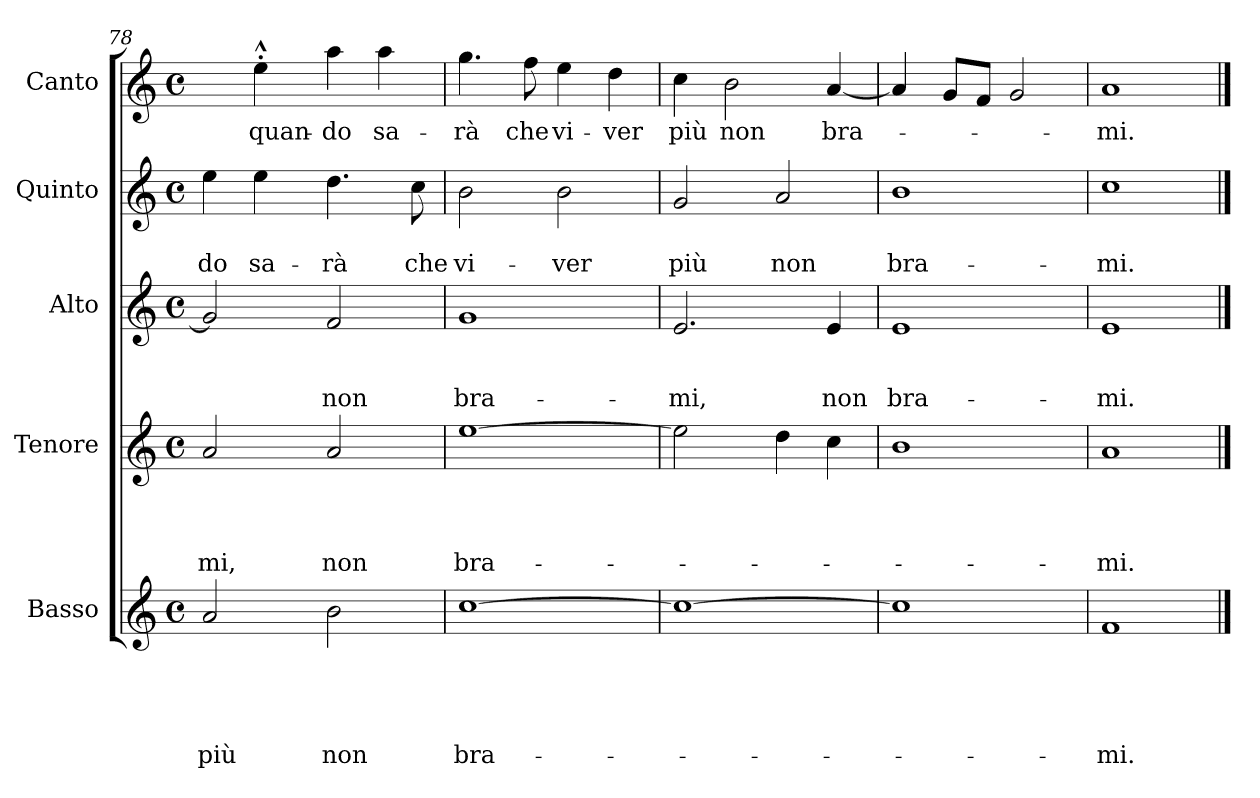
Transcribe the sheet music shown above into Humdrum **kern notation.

**kern	**text	**text	**text	**text	**text	**kern	**text	**text	**text	**text	**kern	**text	**text	**text	**kern	**text	**text	**kern	**text
*part5	*part5	*part5	*part5	*part5	*part5	*part4	*part4	*part4	*part4	*part4	*part3	*part3	*part3	*part3	*part2	*part2	*part2	*part1	*part1
*staff5	*staff5	*staff5	*staff5	*staff5	*staff5	*staff4	*staff4	*staff4	*staff4	*staff4	*staff3	*staff3	*staff3	*staff3	*staff2	*staff2	*staff2	*staff1	*staff1
*I"Basso	*	*	*	*	*	*I"Tenore	*	*	*	*	*I"Alto	*	*	*	*I"Quinto	*	*	*I"Canto	*
*clefG2	*	*	*	*	*	*clefG2	*	*	*	*	*clefG2	*	*	*	*clefG2	*	*	*clefG2	*
*k[]	*	*	*	*	*	*k[]	*	*	*	*	*k[]	*	*	*	*k[]	*	*	*k[]	*
*C:	*	*	*	*	*	*C:	*	*	*	*	*C:	*	*	*	*C:	*	*	*C:	*
*M4/4	*	*	*	*	*	*M4/4	*	*	*	*	*M4/4	*	*	*	*M4/4	*	*	*M4/4	*
*met(c)	*	*	*	*	*	*met(c)	*	*	*	*	*met(c)	*	*	*	*met(c)	*	*	*met(c)	*
=78	=78	=78	=78	=78	=78	=78	=78	=78	=78	=78	=78	=78	=78	=78	=78	=78	=78	=78	=78
!	!	!	!	!	!LO:LY:b	!	!	!	!	!LO:LY:b	!	!	!	!	!	!	!LO:LY:b	!	!
2a/	.	.	.	.	più	2a/	.	.	.	-mi,	2g/]	.	.	.	4ee\	.	-do	4ryy	.
!	!	!	!	!	!	!	!	!	!	!	!	!	!	!	!	!	!LO:LY:b	!	!LO:LY:b
.	.	.	.	.	.	.	.	.	.	.	.	.	.	.	4ee\	.	sa-	4ee^^>'>\	quan-
!	!	!	!	!	!LO:LY:b	!	!	!	!	!LO:LY:b	!	!	!	!LO:LY:b	!	!	!LO:LY:b	!	!LO:LY:b
2b\	.	.	.	.	non	2a/	.	.	.	non	2f/	.	.	non	4.dd\	.	-rà	4aa\	-do
!	!	!	!	!	!	!	!	!	!	!	!	!	!	!	!	!	!	!	!LO:LY:b
.	.	.	.	.	.	.	.	.	.	.	.	.	.	.	.	.	.	4aa\	sa-
!	!	!	!	!	!	!	!	!	!	!	!	!	!	!	!	!	!LO:LY:b	!	!
.	.	.	.	.	.	.	.	.	.	.	.	.	.	.	8cc\	.	che	.	.
=79	=79	=79	=79	=79	=79	=79	=79	=79	=79	=79	=79	=79	=79	=79	=79	=79	=79	=79	=79
!	!	!	!	!	!LO:LY:b	!	!	!	!	!LO:LY:b	!	!	!	!LO:LY:b	!	!	!LO:LY:b	!	!LO:LY:b
[>1cc	.	.	.	.	bra-	[>1ee	.	.	.	bra-	1g	.	.	bra-	2b\	.	vi-	4.gg\	-rà
!	!	!	!	!	!	!	!	!	!	!	!	!	!	!	!	!	!	!	!LO:LY:b
.	.	.	.	.	.	.	.	.	.	.	.	.	.	.	.	.	.	8ff\	che
!	!	!	!	!	!	!	!	!	!	!	!	!	!	!	!	!	!LO:LY:b	!	!LO:LY:b
.	.	.	.	.	.	.	.	.	.	.	.	.	.	.	2b\	.	-ver	4ee\	vi-
!	!	!	!	!	!	!	!	!	!	!	!	!	!	!	!	!	!	!	!LO:LY:b
.	.	.	.	.	.	.	.	.	.	.	.	.	.	.	.	.	.	4dd\	-ver
=80	=80	=80	=80	=80	=80	=80	=80	=80	=80	=80	=80	=80	=80	=80	=80	=80	=80	=80	=80
!	!	!	!	!	!	!	!	!	!	!	!	!	!	!LO:LY:b	!	!	!LO:LY:b	!	!LO:LY:b
1cc_	.	.	.	.	.	2ee\]	.	.	.	.	2.e/	.	.	-mi,	2g/	.	più	4cc\	più
!	!	!	!	!	!	!	!	!	!	!	!	!	!	!	!	!	!	!	!LO:LY:b
.	.	.	.	.	.	.	.	.	.	.	.	.	.	.	.	.	.	2b\	non
!	!	!	!	!	!	!	!	!	!	!	!	!	!	!	!	!	!LO:LY:b	!	!
.	.	.	.	.	.	4dd\	.	.	.	.	.	.	.	.	2a/	.	non	.	.
!	!	!	!	!	!	!	!	!	!	!	!	!	!	!LO:LY:b	!	!	!	!	!LO:LY:b
.	.	.	.	.	.	4cc\	.	.	.	.	4e/	.	.	non	.	.	.	[<4a/	bra-
=81	=81	=81	=81	=81	=81	=81	=81	=81	=81	=81	=81	=81	=81	=81	=81	=81	=81	=81	=81
!	!	!	!	!	!	!	!	!	!	!	!	!	!	!LO:LY:b	!	!	!LO:LY:b	!	!
1cc]	.	.	.	.	.	1b	.	.	.	.	1e	.	.	bra-	1b	.	bra-	4a/]	.
.	.	.	.	.	.	.	.	.	.	.	.	.	.	.	.	.	.	8g/L	.
.	.	.	.	.	.	.	.	.	.	.	.	.	.	.	.	.	.	8f/J	.
.	.	.	.	.	.	.	.	.	.	.	.	.	.	.	.	.	.	2g/	.
=82	=82	=82	=82	=82	=82	=82	=82	=82	=82	=82	=82	=82	=82	=82	=82	=82	=82	=82	=82
!	!	!	!	!	!LO:LY:b	!	!	!	!	!LO:LY:b	!	!	!	!LO:LY:b	!	!	!LO:LY:b	!	!LO:LY:b
1f	.	.	.	.	-mi.	1a	.	.	.	-mi.	1e	.	.	-mi.	1cc	.	-mi.	1a	-mi.
==	==	==	==	==	==	==	==	==	==	==	==	==	==	==	==	==	==	==	==
*-	*-	*-	*-	*-	*-	*-	*-	*-	*-	*-	*-	*-	*-	*-	*-	*-	*-	*-	*-
